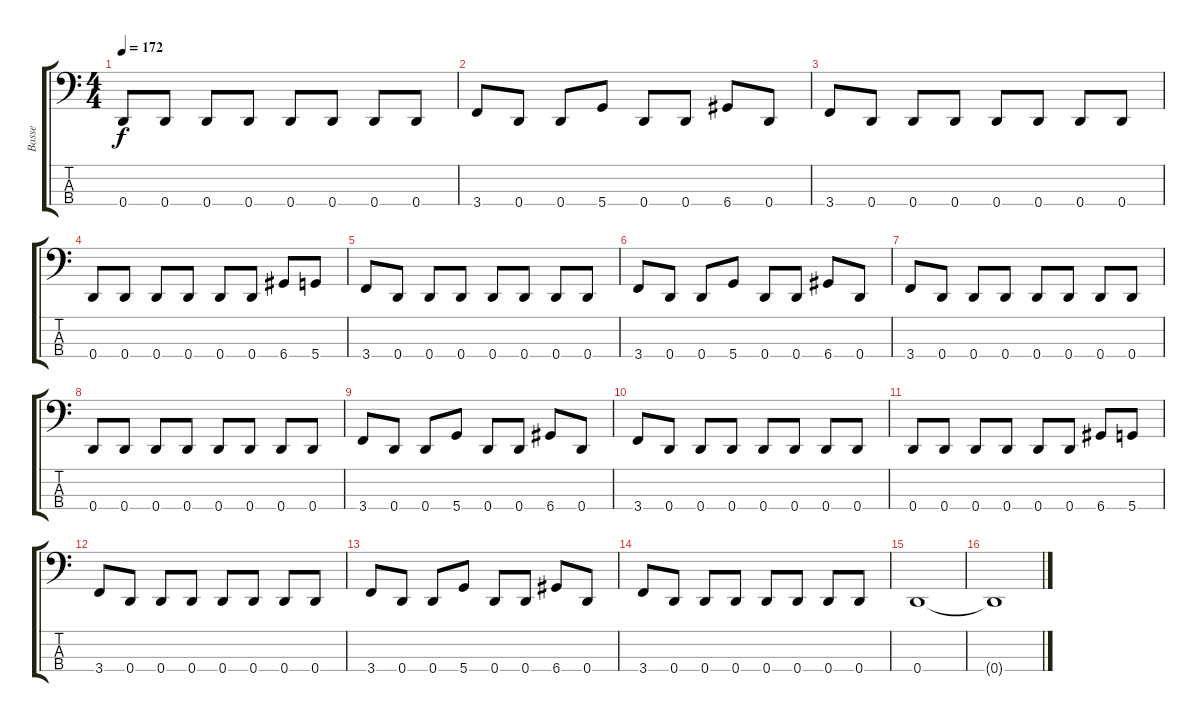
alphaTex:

\track ("Basse" "Basse") {instrument electricbasspick}
\staff {score tabs}
\tuning (G2 D2 A1 D1) {hide}
\ts (4 4)
\section ("" "")
\tempo 172
\clef f4
\ks c
0.4.8{dy f} 0.4.8 0.4.8 0.4.8 0.4.8 0.4.8 0.4.8 0.4.8 |
3.4.8 0.4.8 0.4.8 5.4.8 0.4.8 0.4.8 6.4.8 0.4.8 |
3.4.8 0.4.8 0.4.8 0.4.8 0.4.8 0.4.8 0.4.8 0.4.8 |
0.4.8 0.4.8 0.4.8 0.4.8 0.4.8 0.4.8 6.4.8 5.4.8 |
3.4.8 0.4.8 0.4.8 0.4.8 0.4.8 0.4.8 0.4.8 0.4.8 |
3.4.8 0.4.8 0.4.8 5.4.8 0.4.8 0.4.8 6.4.8 0.4.8 |
3.4.8 0.4.8 0.4.8 0.4.8 0.4.8 0.4.8 0.4.8 0.4.8 |
0.4.8 0.4.8 0.4.8 0.4.8 0.4.8 0.4.8 0.4.8 0.4.8 |
3.4.8 0.4.8 0.4.8 5.4.8 0.4.8 0.4.8 6.4.8 0.4.8 |
3.4.8 0.4.8 0.4.8 0.4.8 0.4.8 0.4.8 0.4.8 0.4.8 |
0.4.8 0.4.8 0.4.8 0.4.8 0.4.8 0.4.8 6.4.8 5.4.8 |
3.4.8 0.4.8 0.4.8 0.4.8 0.4.8 0.4.8 0.4.8 0.4.8 |
3.4.8 0.4.8 0.4.8 5.4.8 0.4.8 0.4.8 6.4.8 0.4.8 |
3.4.8 0.4.8 0.4.8 0.4.8 0.4.8 0.4.8 0.4.8 0.4.8 |
0.4.1 |
0.4{t}.1
